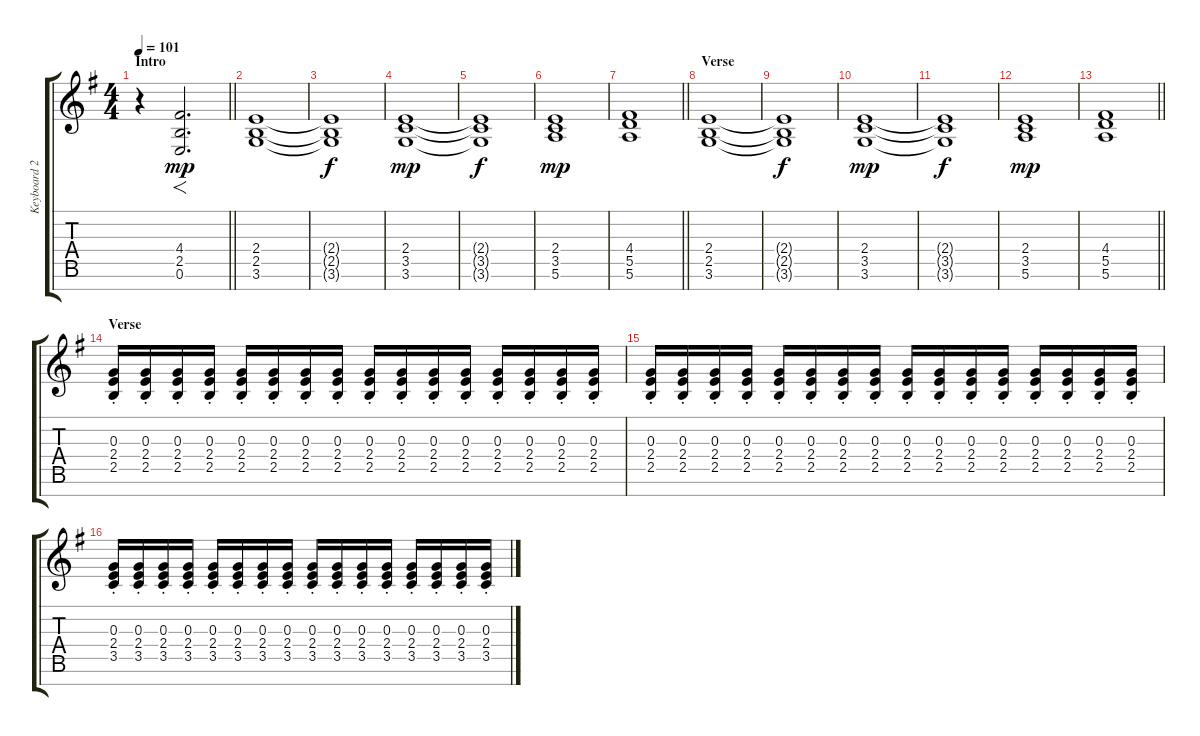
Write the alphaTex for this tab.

\track ("Keyboard 2 (elec.)" "Keyboard 2") {instrument pad7halo}
\staff {score tabs}
\tuning (E5 B4 G4 D4 A3 E3 B2) {hide}
\ts (4 4)
\section ("" "Intro")
\tempo 101
\clef g2
\barLineRight lightlight
\ks eminor
r.4{dy mp instrument pad7halo} (4.4 2.5 0.6).2{f d} |
\section ("" "")
(2.4 2.5 3.6).1 |
(2.4{t} 2.5{t} 3.6{t}).1{dy f} |
(2.4 3.5 3.6).1{dy mp} |
(2.4{t} 3.5{t} 3.6{t}).1{dy f} |
(2.4 3.5 5.6).1{dy mp} |
\barLineRight lightlight
(4.4 5.5 5.6).1 |
\section ("" "Verse")
(2.4 2.5 3.6).1 |
(2.4{t} 2.5{t} 3.6{t}).1{dy f} |
(2.4 3.5 3.6).1{dy mp} |
(2.4{t} 3.5{t} 3.6{t}).1{dy f} |
(2.4 3.5 5.6).1{dy mp} |
\barLineRight lightlight
(4.4 5.5 5.6).1 |
\section ("" "Verse")
(0.3{st} 2.4{st} 2.5{st}).16 (0.3{st} 2.4{st} 2.5{st}).16 (0.3{st} 2.4{st} 2.5{st}).16 (0.3{st} 2.4{st} 2.5{st}).16 (0.3{st} 2.4{st} 2.5{st}).16 (0.3{st} 2.4{st} 2.5{st}).16 (0.3{st} 2.4{st} 2.5{st}).16 (0.3{st} 2.4{st} 2.5{st}).16 (0.3{st} 2.4{st} 2.5{st}).16 (0.3{st} 2.4{st} 2.5{st}).16 (0.3{st} 2.4{st} 2.5{st}).16 (0.3{st} 2.4{st} 2.5{st}).16 (0.3{st} 2.4{st} 2.5{st}).16 (0.3{st} 2.4{st} 2.5{st}).16 (0.3{st} 2.4{st} 2.5{st}).16 (0.3{st} 2.4{st} 2.5{st}).16 |
(0.3{st} 2.4{st} 2.5{st}).16 (0.3{st} 2.4{st} 2.5{st}).16 (0.3{st} 2.4{st} 2.5{st}).16 (0.3{st} 2.4{st} 2.5{st}).16 (0.3{st} 2.4{st} 2.5{st}).16 (0.3{st} 2.4{st} 2.5{st}).16 (0.3{st} 2.4{st} 2.5{st}).16 (0.3{st} 2.4{st} 2.5{st}).16 (0.3{st} 2.4{st} 2.5{st}).16 (0.3{st} 2.4{st} 2.5{st}).16 (0.3{st} 2.4{st} 2.5{st}).16 (0.3{st} 2.4{st} 2.5{st}).16 (0.3{st} 2.4{st} 2.5{st}).16 (0.3{st} 2.4{st} 2.5{st}).16 (0.3{st} 2.4{st} 2.5{st}).16 (0.3{st} 2.4{st} 2.5{st}).16 |
(0.3{st} 2.4{st} 3.5{st}).16 (0.3{st} 2.4{st} 3.5{st}).16 (0.3{st} 2.4{st} 3.5{st}).16 (0.3{st} 2.4{st} 3.5{st}).16 (0.3{st} 2.4{st} 3.5{st}).16 (0.3{st} 2.4{st} 3.5{st}).16 (0.3{st} 2.4{st} 3.5{st}).16 (0.3{st} 2.4{st} 3.5{st}).16 (0.3{st} 2.4{st} 3.5{st}).16 (0.3{st} 2.4{st} 3.5{st}).16 (0.3{st} 2.4{st} 3.5{st}).16 (0.3{st} 2.4{st} 3.5{st}).16 (0.3{st} 2.4{st} 3.5{st}).16 (0.3{st} 2.4{st} 3.5{st}).16 (0.3{st} 2.4{st} 3.5{st}).16 (0.3{st} 2.4{st} 3.5{st}).16
